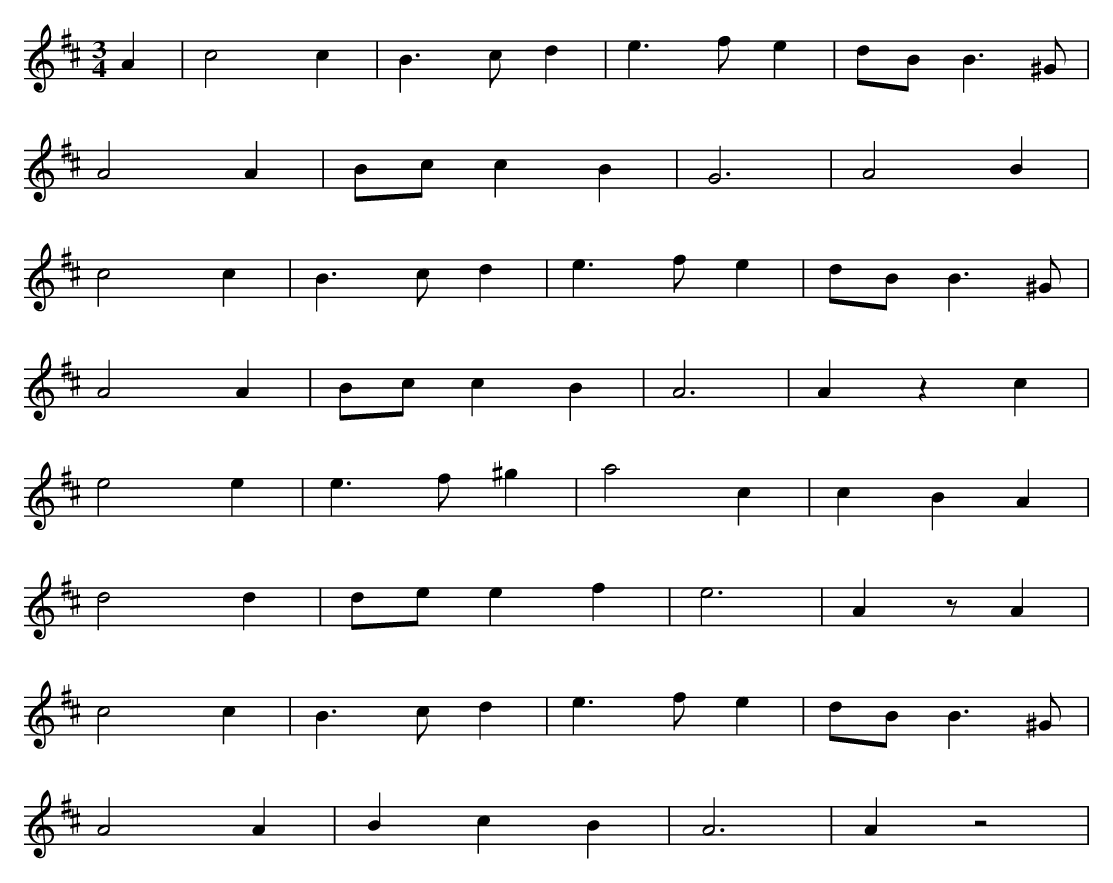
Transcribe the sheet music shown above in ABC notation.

X:1
M:3/4
K:Amix
A2|c4c2|B3cd2|e3f e2|dBB3^G|
A4A2|Bcc2B2|G6|A4B2|
c4c2|B3cd2|e3f e2|dBB3^G|
A4A2|Bcc2B2|A6|A2z2c2|
e4e2|e3f^g2|a4c2|c2B2A2|
d4d2|dee2f2|e6|A2zA2|
c4c2|B3cd2|e3f e2|dBB3^G|
A4A2|B2c2B2|A6|A2z4|
